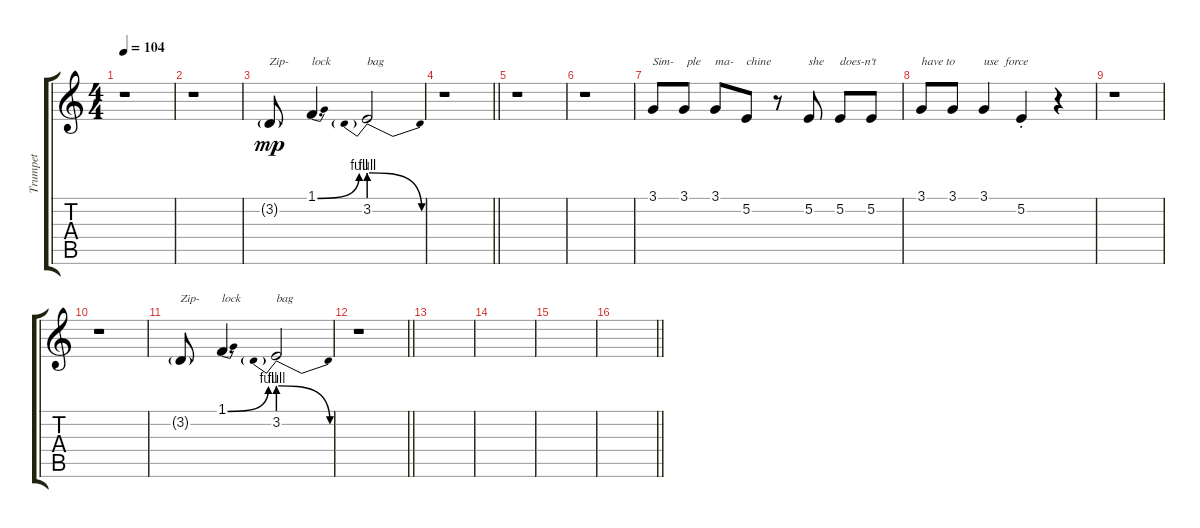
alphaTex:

\track ("Trumpet" "Trumpet") {instrument trumpet}
\staff {score tabs}
\tuning (E4 B3 G3 D3 A2 E2) {hide}
\ts (4 4)
\tempo 104
\clef g2
\ks c
r.1{dy mp} |
r.1 |
3.2{g}.8{txt "Zip-"} 1.1{be (bend 0 0 60 4)}.4{d txt "lock"} 3.2{be (prebendrelease 0 4 60 0)}.2{txt "bag"} |
\barLineRight lightlight
r.1 |
r.1 |
r.1 |
3.1.8{txt "Sim-"} 3.1.8{txt " ple"} 3.1.8{txt "ma-"} 5.2.8{txt "chine"} r.8 5.2.8{txt "she"} 5.2.8{txt "does-n't"} 5.2.8 |
3.1.8{txt "have to"} 3.1.8 3.1.4{txt "use  force"} 5.2{st}.4 r.4 |
r.1 |
r.1 |
3.2{g}.8{txt "Zip-"} 1.1{be (bend 0 0 60 4)}.4{d txt "lock"} 3.2{be (prebendrelease 0 4 60 0)}.2{txt "bag"} |
\barLineRight lightlight
r.1 |
|
|
|
\barLineRight lightlight
